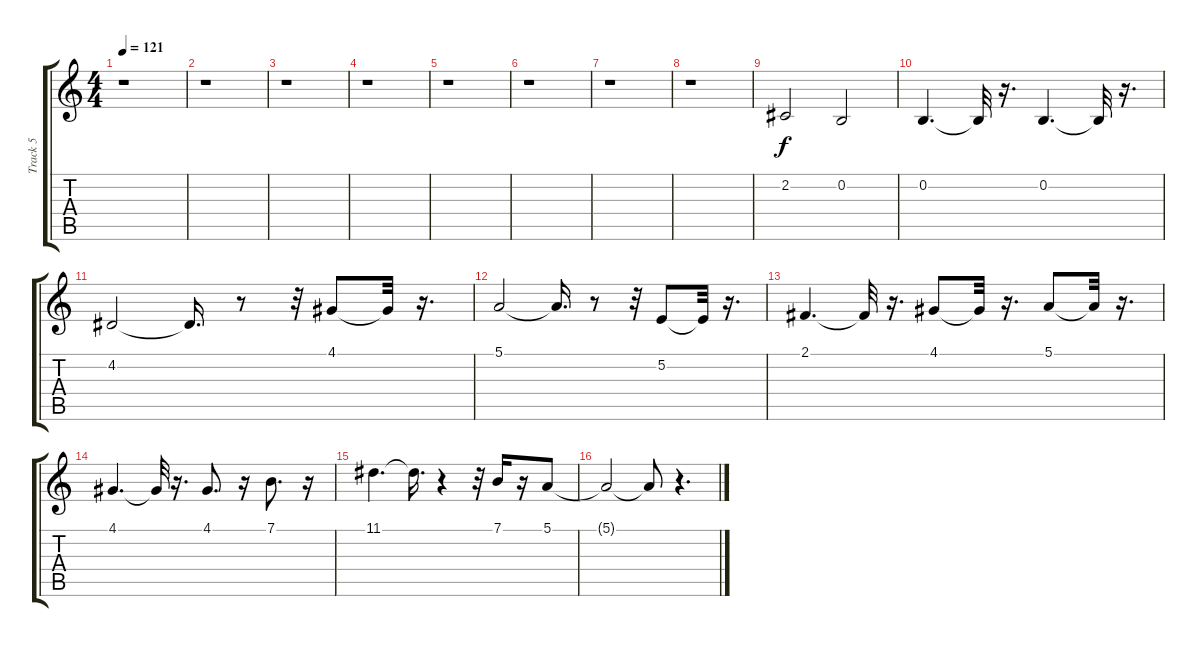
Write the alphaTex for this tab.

\track ("Track 5" "Track 5") {instrument stringensemble1}
\staff {score tabs}
\tuning (E4 B3 G3 D3 A2 E2) {hide}
\ts (4 4)
\tempo 121
\clef g2
\ks c
r.1{dy f} |
r.1 |
r.1 |
r.1 |
r.1 |
r.1 |
r.1 |
r.1 |
2.2.2 0.2.2 |
0.2.4{d} 0.2{t}.32 r.16{d} 0.2.4{d} 0.2{t}.32 r.16{d} |
4.2.2 4.2{t}.16{d} r.8 r.32 4.1.8 4.1{t}.32 r.16{d} |
5.1.2 5.1{t}.16{d} r.8 r.32 5.2.8 5.2{t}.32 r.16{d} |
2.1.4{d} 2.1{t}.32 r.16{d} 4.1.8 4.1{t}.32 r.16{d} 5.1.8 5.1{t}.32 r.16{d} |
4.1.4{d} 4.1{t}.32 r.16{d} 4.1.8{d} r.16 7.1.8{d} r.16 |
11.1.4{d} 11.1{t}.16{d} r.4 r.32 7.1.16 r.16 5.1.8 |
5.1{t}.2 5.1{t}.8 r.4{d}
